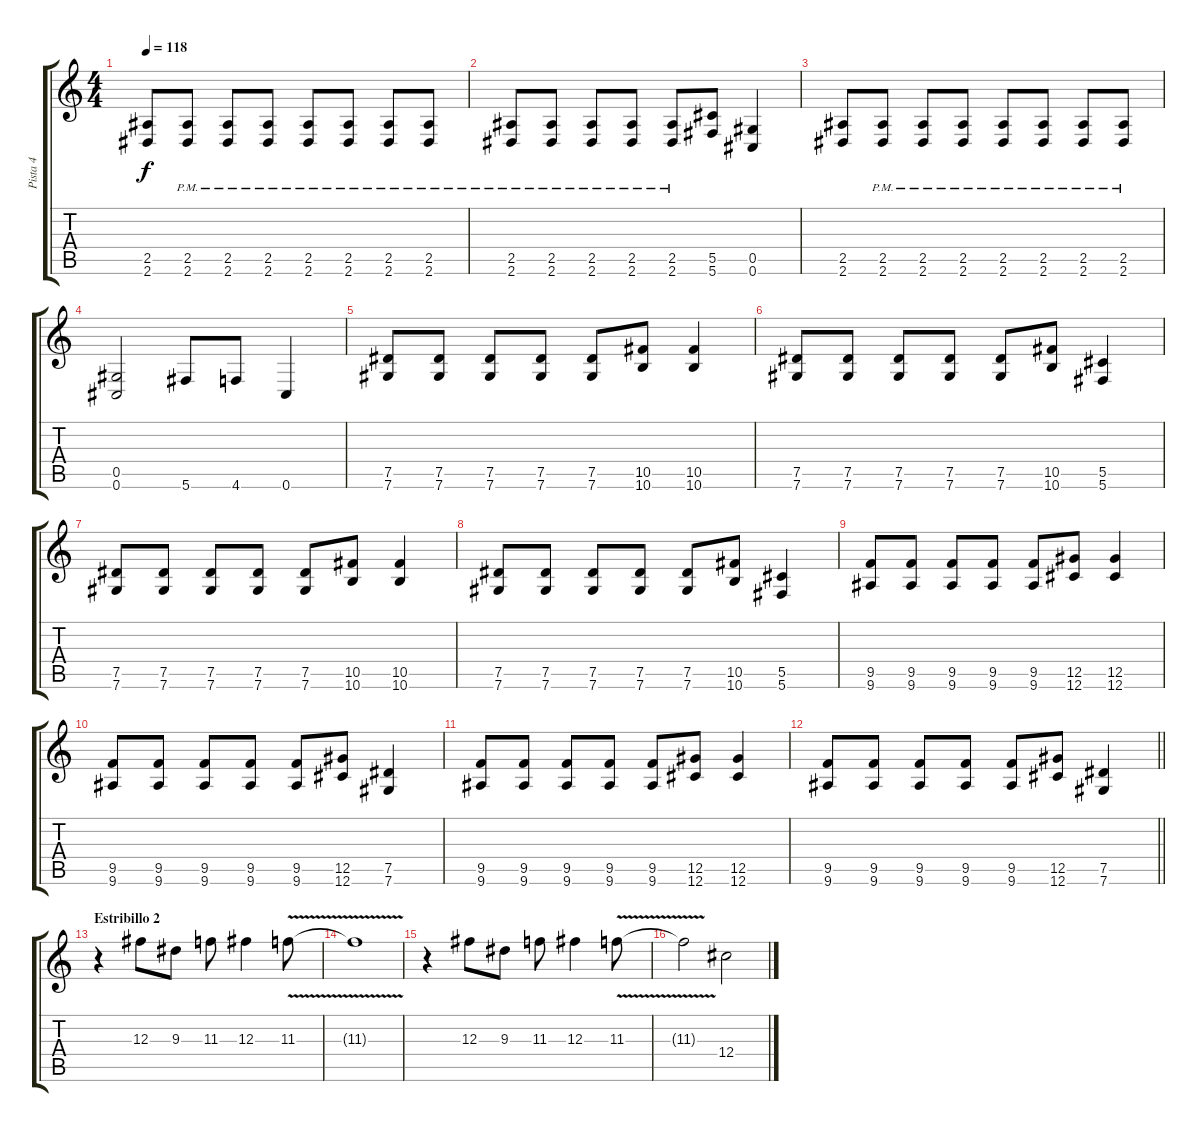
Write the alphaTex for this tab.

\track ("Pista 4" "Pista 4") {instrument distortionguitar}
\staff {score tabs}
\tuning (Eb4 Bb3 Gb3 Db3 Ab2 Db2) {hide}
\ts (4 4)
\tempo 118
\clef g2
\ks c
(2.5 2.6).8{dy f} (2.5{pm} 2.6{pm}).8 (2.5{pm} 2.6{pm}).8 (2.5{pm} 2.6{pm}).8 (2.5{pm} 2.6{pm}).8 (2.5{pm} 2.6{pm}).8 (2.5{pm} 2.6{pm}).8 (2.5{pm} 2.6{pm}).8 |
(2.5{pm} 2.6{pm}).8 (2.5{pm} 2.6{pm}).8 (2.5{pm} 2.6{pm}).8 (2.5{pm} 2.6{pm}).8 (2.5{pm} 2.6{pm}).8 (5.5 5.6).8 (0.5 0.6).4 |
(2.5 2.6).8 (2.5{pm} 2.6{pm}).8 (2.5{pm} 2.6{pm}).8 (2.5{pm} 2.6{pm}).8 (2.5{pm} 2.6{pm}).8 (2.5{pm} 2.6{pm}).8 (2.5{pm} 2.6{pm}).8 (2.5{pm} 2.6{pm}).8 |
(0.5 0.6).2 5.6.8 4.6.8 0.6.4 |
(7.5 7.6).8 (7.5 7.6).8 (7.5 7.6).8 (7.5 7.6).8 (7.5 7.6).8 (10.5 10.6).8 (10.5 10.6).4 |
(7.5 7.6).8 (7.5 7.6).8 (7.5 7.6).8 (7.5 7.6).8 (7.5 7.6).8 (10.5 10.6).8 (5.5 5.6).4 |
(7.5 7.6).8 (7.5 7.6).8 (7.5 7.6).8 (7.5 7.6).8 (7.5 7.6).8 (10.5 10.6).8 (10.5 10.6).4 |
(7.5 7.6).8 (7.5 7.6).8 (7.5 7.6).8 (7.5 7.6).8 (7.5 7.6).8 (10.5 10.6).8 (5.5 5.6).4 |
(9.5 9.6).8 (9.5 9.6).8 (9.5 9.6).8 (9.5 9.6).8 (9.5 9.6).8 (12.5 12.6).8 (12.5 12.6).4 |
(9.5 9.6).8 (9.5 9.6).8 (9.5 9.6).8 (9.5 9.6).8 (9.5 9.6).8 (12.5 12.6).8 (7.5 7.6).4 |
(9.5 9.6).8 (9.5 9.6).8 (9.5 9.6).8 (9.5 9.6).8 (9.5 9.6).8 (12.5 12.6).8 (12.5 12.6).4 |
\barLineRight lightlight
(9.5 9.6).8 (9.5 9.6).8 (9.5 9.6).8 (9.5 9.6).8 (9.5 9.6).8 (12.5 12.6).8 (7.5 7.6).4 |
\section ("" "Estribillo 2")
r.4 12.3.8 9.3.8 11.3.8 12.3.4 11.3{v}.8 |
11.3{t}.1 |
r.4 12.3.8 9.3.8 11.3.8 12.3.4 11.3{v}.8 |
11.3{t}.2 12.4.2
